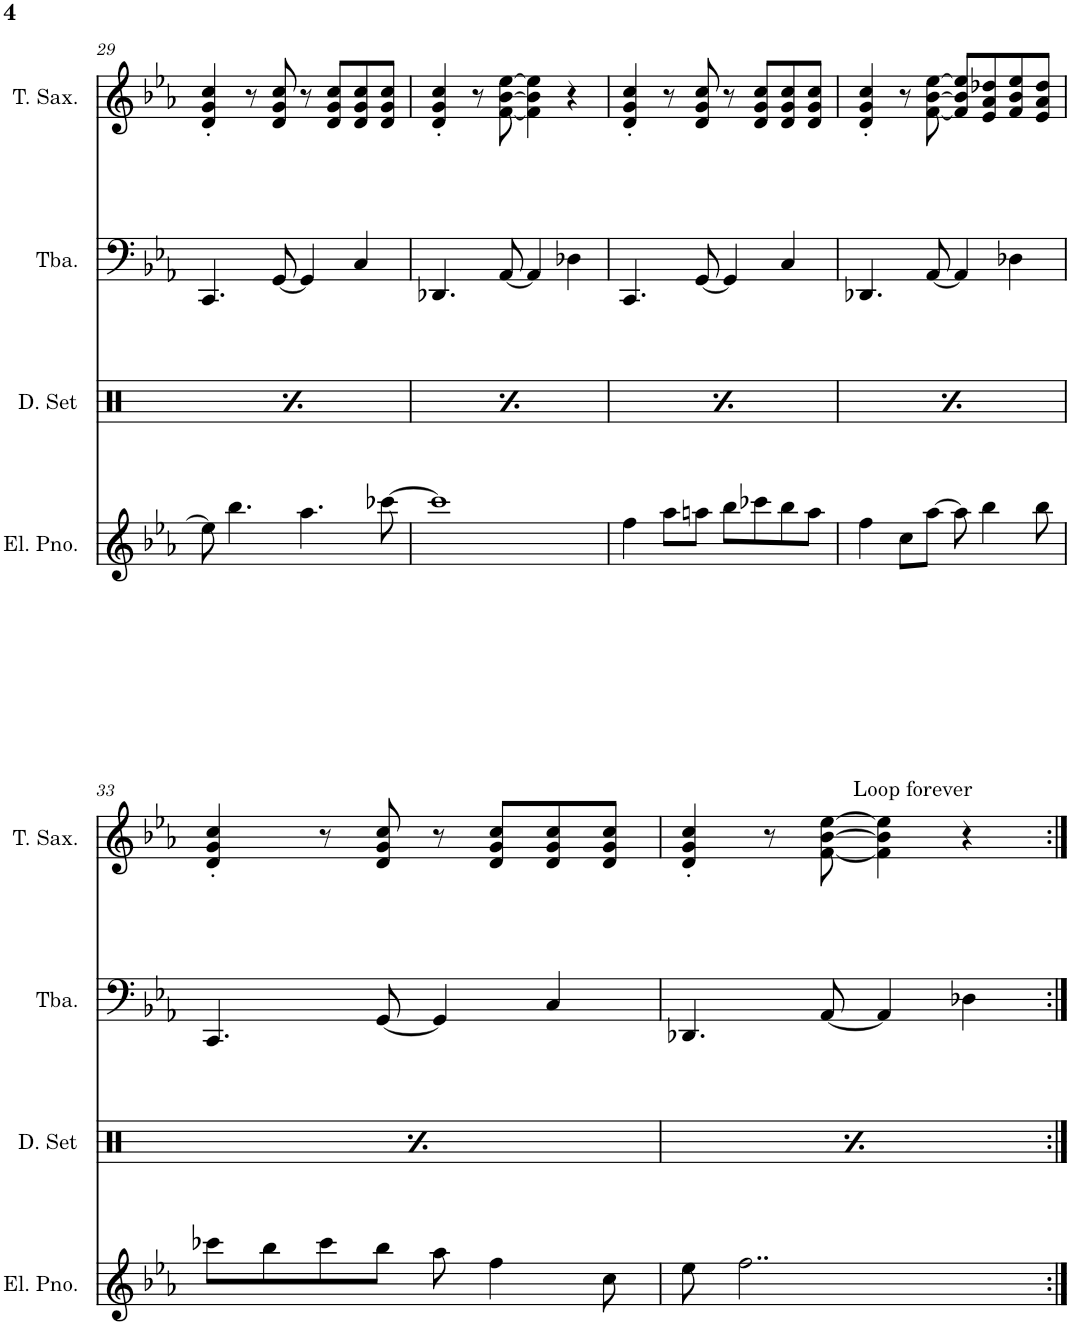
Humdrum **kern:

**kern	**kern	**kern	**kern	**kern
*part5	*part4	*part3	*part2	*part1
*staff5	*staff4	*staff3	*staff2	*staff1
*I"Electric Piano 2	*I"Electric Piano	*I"Drumset	*I"Tuba	*I"Tenor Saxophone
*I'El. Pno. 2	*I'El. Pno.	*I'D. Set	*I'Tba.	*I'T. Sax.
!!LO:PB:g=z
*clefG2	*clefG2	*clefX	*clefF4	*clefG2
*	*	*	*	*Trd8c14
*k[b-e-a-]	*k[b-e-a-]	*k[]	*k[b-e-a-]	*k[b-e-a-]
*M2/2	*M2/2	*M2/2	*M2/2	*M2/2
*met(c|)	*met(c|)	*met(c|)	*met(c|)	*met(c|)
=29	=29	=29	=29	=29
16ee\KL_	8ee\]	8Rcc^/L	4.CC/	4d/' 4g/' 4cc/'
8ee\J]	.	.	.	.
.	4.bb-\	8Rcc/	.	.
4.bb-	.	.	.	.
.	.	8Rcc/	.	8r
.	.	8Rcc^/J	[8GG/	8d/ 8g/ 8cc/
.	4.aa-\	8Rcc/L	4GG/]	8r
4.aa-	.	.	.	.
.	.	8Rcc/	.	8d/ 8g/ 8cc/L
.	.	8Rcc^/	4C/	8d/ 8g/ 8cc/
.	[8ccc-X\	8Rcc/J	.	8d/ 8g/ 8cc/J
[16bbn	.	.	.	.
=30	=30	=30	=30	=30
16bb_	1ccc-]	8Rcc^/L	4.DD-X/	4d/' 4g/' 4cc/'
2...bb_	.	.	.	.
.	.	8Rcc/	.	.
.	.	8Rcc/	.	8r
.	.	8Rcc^/J	[8AA-/	[8f\ [8b-\ [8ee-\
.	.	8Rcc/L	4AA-/]	4f\] 4b-\] 4ee-\]
.	.	8Rcc/	.	.
.	.	8Rcc^/	4D-X\	4r
.	.	8Rcc/J	.	.
=31	=31	=31	=31	=31
16bb]	4ff\	8Rcc^/L	4.CC/	4d/' 4g/' 4cc/'
4ff	.	.	.	.
.	.	8Rcc/	.	.
.	8aa-\L	8Rcc/	.	8r
8aa-\L	.	.	.	.
.	8aan\J	8Rcc^/J	[8GG/	8d/ 8g/ 8cc/
8aan\J	.	.	.	.
.	8bb-\L	8Rcc/L	4GG/]	8r
8bb-X\L	.	.	.	.
.	8ccc-X\	8Rcc/	.	8d/ 8g/ 8cc/L
8ccc-X\	.	.	.	.
.	8bb-\	8Rcc^/	4C/	8d/ 8g/ 8cc/
8bb-\	.	.	.	.
.	8aa\J	8Rcc/J	.	8d/ 8g/ 8cc/J
[16aa\Jk	.	.	.	.
=32	=32	=32	=32	=32
16aa]	4ff\	8Rcc^/L	4.DD-X/	4d/' 4g/' 4cc/'
4ff	.	.	.	.
.	.	8Rcc/	.	.
.	8cc\L	8Rcc/	.	8r
8cc\L	.	.	.	.
.	[8aa-\J	8Rcc^/J	[8AA-/	[8f\ [8b-\ [8ee-\
[8aa-X\J	.	.	.	.
.	8aa-\]	8Rcc/L	4AA-/]	8f/] 8b-/] 8ee-/]L
8aa-]	.	.	.	.
.	4bb-\	8Rcc/	.	8e-/ 8a-/ 8dd-X/
4bb-	.	.	.	.
.	.	8Rcc^/	4D-X\	8f/ 8b-/ 8ee-/
.	8bb-\	8Rcc/J	.	8e-/ 8a-/ 8dd-/J
[16bb-	.	.	.	.
!!LO:LB:g=z
=33	=33	=33	=33	=33
16bb-\KL]	8ccc-X\L	8Rcc^/L	4.CC/	4d/' 4g/' 4cc/'
8ccc-X\	.	.	.	.
.	8bb-\	8Rcc/	.	.
8bb-\	.	.	.	.
.	8ccc-\	8Rcc/	.	8r
8ccc-\	.	.	.	.
.	8bb-\J	8Rcc^/J	[8GG/	8d/ 8g/ 8cc/
8bb-\J	.	.	.	.
.	8aa-\	8Rcc/L	4GG/]	8r
8aa-	.	.	.	.
.	4ff\	8Rcc/	.	8d/ 8g/ 8cc/L
4ff	.	.	.	.
.	.	8Rcc^/	4C/	8d/ 8g/ 8cc/
.	8cc\	8Rcc/J	.	8d/ 8g/ 8cc/J
[16cc	.	.	.	.
=34	=34	=34	=34	=34
16cc\KL]	8ee-\	8Rcc^/L	4.DD-X/	4d/' 4g/' 4cc/'
8ee-\	.	.	.	.
.	2..ff\	8Rcc/	.	.
[16ff\Jk	.	.	.	.
2.ff]	.	8Rcc/	.	8r
.	.	8Rcc^/J	[8AA-/	[8f\ [8b-\ [8ee-\
!	!	!	!	!LO:TX:a:t=Loop forever
.	.	8Rcc/L	4AA-/]	4f\] 4b-\] 4ee-\]
.	.	8Rcc/	.	.
.	.	8Rcc^/	4D-X\	4r
.	.	8Rcc/J	.	.
=:|!	=:|!	=:|!	=:|!	=:|!
*-	*-	*-	*-	*-
